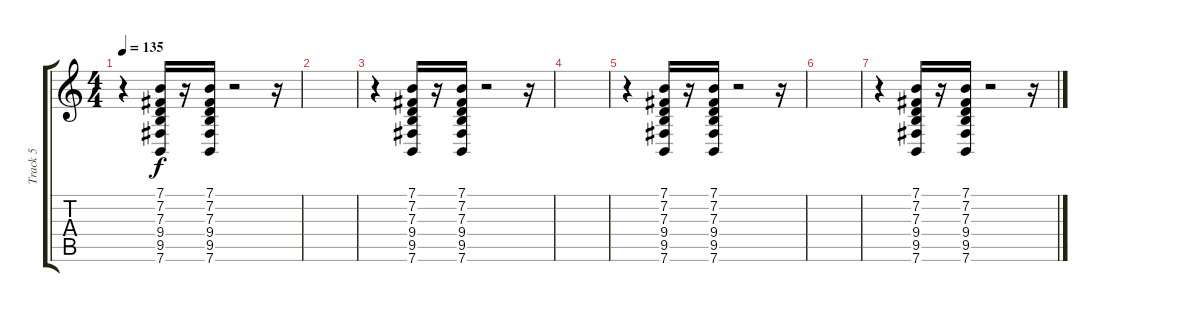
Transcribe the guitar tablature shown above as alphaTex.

\track ("Track 5" "Track 5") {instrument brightacousticpiano}
\staff {score tabs}
\tuning (E4 B3 G3 D3 A2 E2) {hide}
\ts (4 4)
\tempo 135
\clef g2
\ks c
r.4{dy f} (7.1 7.2 7.3 9.4 9.5 7.6).16 r.16 (7.1 7.2 7.3 9.4 9.5 7.6).16 r.2 r.16 |
|
r.4 (7.1 7.2 7.3 9.4 9.5 7.6).16 r.16 (7.1 7.2 7.3 9.4 9.5 7.6).16 r.2 r.16 |
|
r.4 (7.1 7.2 7.3 9.4 9.5 7.6).16 r.16 (7.1 7.2 7.3 9.4 9.5 7.6).16 r.2 r.16 |
|
r.4 (7.1 7.2 7.3 9.4 9.5 7.6).16 r.16 (7.1 7.2 7.3 9.4 9.5 7.6).16 r.2 r.16
